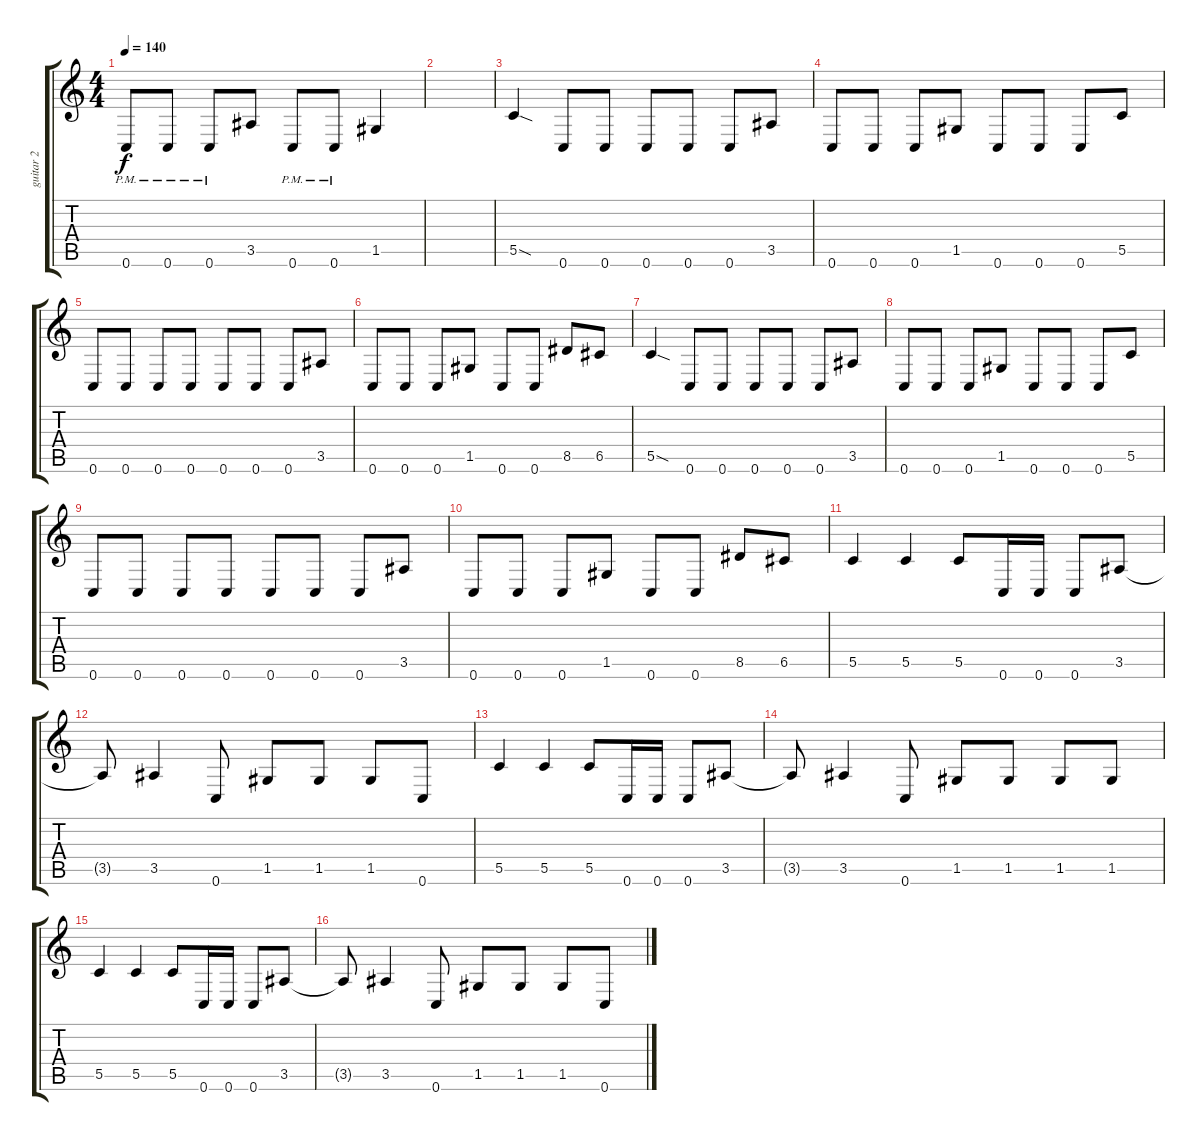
\track ("guitar 2" "guitar 2") {instrument distortionguitar}
\staff {score tabs}
\tuning (D4 A3 F3 C3 G2 C2) {hide}
\ts (4 4)
\tempo 140
\clef g2
\ks c
0.6{pm}.8{dy f} 0.6{pm}.8 0.6{pm}.8 3.5.8 0.6{pm}.8 0.6{pm}.8 1.5.4 |
|
5.5{sod}.4 0.6.8 0.6.8 0.6.8 0.6.8 0.6.8 3.5.8 |
0.6.8 0.6.8 0.6.8 1.5.8 0.6.8 0.6.8 0.6.8 5.5.8 |
0.6.8 0.6.8 0.6.8 0.6.8 0.6.8 0.6.8 0.6.8 3.5.8 |
0.6.8 0.6.8 0.6.8 1.5.8 0.6.8 0.6.8 8.5.8 6.5.8 |
5.5{sod}.4 0.6.8 0.6.8 0.6.8 0.6.8 0.6.8 3.5.8 |
0.6.8 0.6.8 0.6.8 1.5.8 0.6.8 0.6.8 0.6.8 5.5.8 |
0.6.8 0.6.8 0.6.8 0.6.8 0.6.8 0.6.8 0.6.8 3.5.8 |
0.6.8 0.6.8 0.6.8 1.5.8 0.6.8 0.6.8 8.5.8 6.5.8 |
5.5.4 5.5.4 5.5.8 0.6.16 0.6.16 0.6.8 3.5.8 |
3.5{t}.8 3.5.4 0.6.8 1.5.8 1.5.8 1.5.8 0.6.8 |
5.5.4 5.5.4 5.5.8 0.6.16 0.6.16 0.6.8 3.5.8 |
3.5{t}.8 3.5.4 0.6.8 1.5.8 1.5.8 1.5.8 1.5.8 |
5.5.4 5.5.4 5.5.8 0.6.16 0.6.16 0.6.8 3.5.8 |
3.5{t}.8 3.5.4 0.6.8 1.5.8 1.5.8 1.5.8 0.6.8
